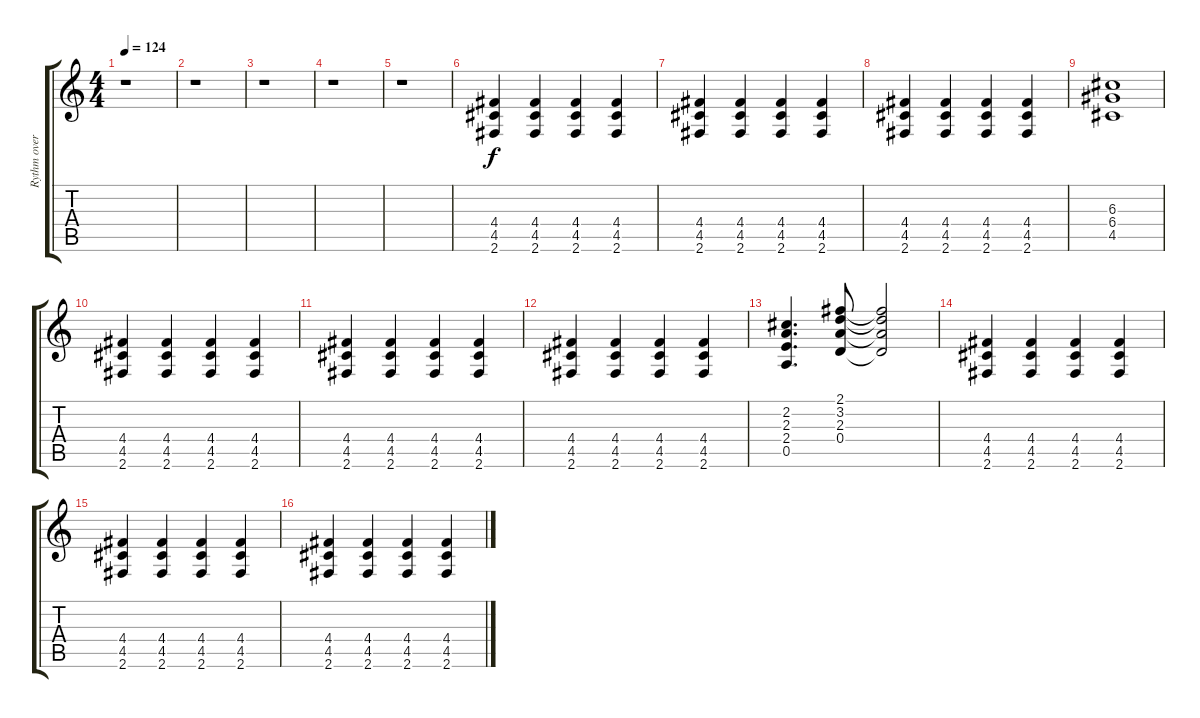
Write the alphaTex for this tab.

\track ("Rythm overdubs" "Rythm over") {instrument overdrivenguitar}
\staff {score tabs}
\tuning (E4 B3 G3 D3 A2 E2) {hide}
\ts (4 4)
\tempo 124
\clef g2
\ks c
r.1{dy f} |
r.1 |
r.1 |
r.1 |
r.1 |
(4.4 4.5 2.6).4 (4.4 4.5 2.6).4 (4.4 4.5 2.6).4 (4.4 4.5 2.6).4 |
(4.4 4.5 2.6).4 (4.4 4.5 2.6).4 (4.4 4.5 2.6).4 (4.4 4.5 2.6).4 |
(4.4 4.5 2.6).4 (4.4 4.5 2.6).4 (4.4 4.5 2.6).4 (4.4 4.5 2.6).4 |
(6.3 6.4 4.5).1 |
(4.4 4.5 2.6).4 (4.4 4.5 2.6).4 (4.4 4.5 2.6).4 (4.4 4.5 2.6).4 |
(4.4 4.5 2.6).4 (4.4 4.5 2.6).4 (4.4 4.5 2.6).4 (4.4 4.5 2.6).4 |
(4.4 4.5 2.6).4 (4.4 4.5 2.6).4 (4.4 4.5 2.6).4 (4.4 4.5 2.6).4 |
(2.2 2.3 2.4 0.5).4{d} (2.1 3.2 2.3 0.4).8 (2.1{t} 3.2{t} 2.3{t} 0.4{t}).2 |
(4.4 4.5 2.6).4 (4.4 4.5 2.6).4 (4.4 4.5 2.6).4 (4.4 4.5 2.6).4 |
(4.4 4.5 2.6).4 (4.4 4.5 2.6).4 (4.4 4.5 2.6).4 (4.4 4.5 2.6).4 |
(4.4 4.5 2.6).4 (4.4 4.5 2.6).4 (4.4 4.5 2.6).4 (4.4 4.5 2.6).4
